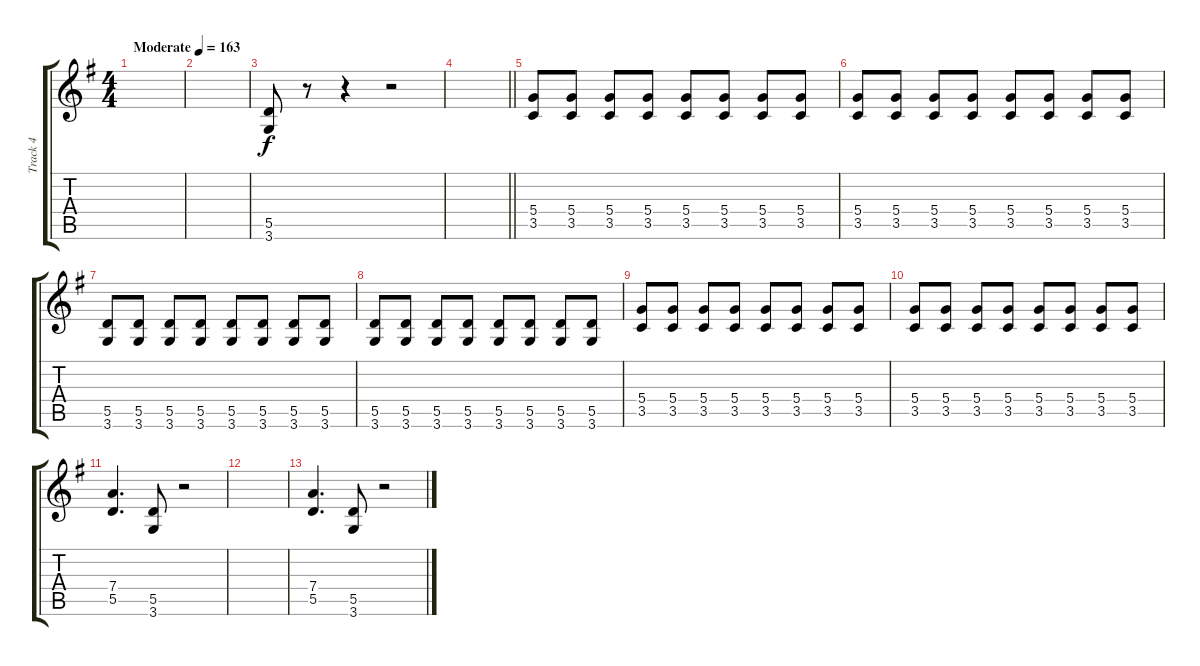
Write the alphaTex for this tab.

\track ("Track 4" "Track 4") {instrument electricguitarjazz}
\staff {score tabs}
\tuning (E4 B3 G3 D3 A2 E2) {hide}
\ts (4 4)
\tempo (163 "Moderate")
\clef g2
\ks g
|
|
(5.5 3.6).8 r.8 r.4 r.2 |
\barLineRight lightlight
|
(5.4 3.5).8 (5.4 3.5).8 (5.4 3.5).8 (5.4 3.5).8 (5.4 3.5).8 (5.4 3.5).8 (5.4 3.5).8 (5.4 3.5).8 |
(5.4 3.5).8 (5.4 3.5).8 (5.4 3.5).8 (5.4 3.5).8 (5.4 3.5).8 (5.4 3.5).8 (5.4 3.5).8 (5.4 3.5).8 |
(5.5 3.6).8 (5.5 3.6).8 (5.5 3.6).8 (5.5 3.6).8 (5.5 3.6).8 (5.5 3.6).8 (5.5 3.6).8 (5.5 3.6).8 |
(5.5 3.6).8 (5.5 3.6).8 (5.5 3.6).8 (5.5 3.6).8 (5.5 3.6).8 (5.5 3.6).8 (5.5 3.6).8 (5.5 3.6).8 |
(5.4 3.5).8 (5.4 3.5).8 (5.4 3.5).8 (5.4 3.5).8 (5.4 3.5).8 (5.4 3.5).8 (5.4 3.5).8 (5.4 3.5).8 |
(5.4 3.5).8 (5.4 3.5).8 (5.4 3.5).8 (5.4 3.5).8 (5.4 3.5).8 (5.4 3.5).8 (5.4 3.5).8 (5.4 3.5).8 |
(7.4 5.5).4{d} (5.5 3.6).8 r.2 |
|
(7.4 5.5).4{d} (5.5 3.6).8 r.2
